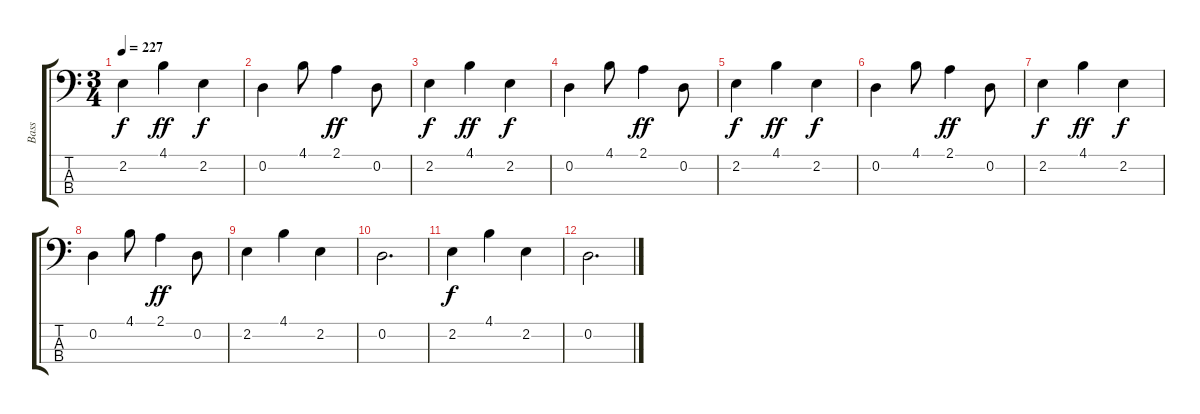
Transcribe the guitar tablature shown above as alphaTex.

\track ("Bass" "Bass") {instrument electricbassfinger}
\staff {score tabs}
\tuning (G2 D2 A1 E1) {hide}
\ts (3 4)
\tempo 227
\clef f4
\ks c
2.2.4{dy f} 4.1.4{dy ff} 2.2.4{dy f} |
0.2.4 4.1.8 2.1.4{dy ff} 0.2.8 |
2.2.4{dy f} 4.1.4{dy ff} 2.2.4{dy f} |
0.2.4 4.1.8 2.1.4{dy ff} 0.2.8 |
2.2.4{dy f} 4.1.4{dy ff} 2.2.4{dy f} |
0.2.4 4.1.8 2.1.4{dy ff} 0.2.8 |
2.2.4{dy f} 4.1.4{dy ff} 2.2.4{dy f} |
0.2.4 4.1.8 2.1.4{dy ff} 0.2.8 |
2.2.4 4.1.4 2.2.4 |
0.2.2{d} |
2.2.4{dy f} 4.1.4 2.2.4 |
0.2.2{d}
